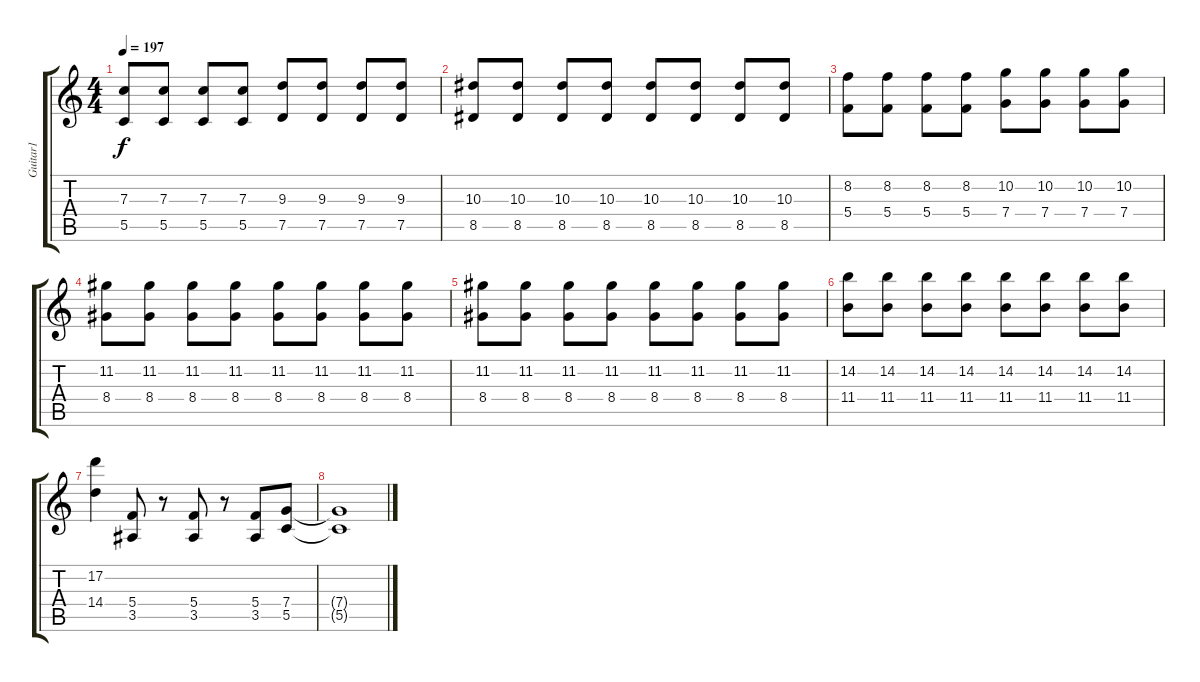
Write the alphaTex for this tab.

\track ("Guitar1" "Guitar1") {instrument distortionguitar}
\staff {score tabs}
\tuning (D4 A3 F3 C3 G2 C2) {hide}
\ts (4 4)
\tempo 197
\clef g2
\ks c
(7.3 5.5).8{dy f} (7.3 5.5).8 (7.3 5.5).8 (7.3 5.5).8 (9.3 7.5).8 (9.3 7.5).8 (9.3 7.5).8 (9.3 7.5).8 |
(10.3 8.5).8 (10.3 8.5).8 (10.3 8.5).8 (10.3 8.5).8 (10.3 8.5).8 (10.3 8.5).8 (10.3 8.5).8 (10.3 8.5).8 |
(8.2 5.4).8 (8.2 5.4).8 (8.2 5.4).8 (8.2 5.4).8 (10.2 7.4).8 (10.2 7.4).8 (10.2 7.4).8 (10.2 7.4).8 |
(11.2 8.4).8 (11.2 8.4).8 (11.2 8.4).8 (11.2 8.4).8 (11.2 8.4).8 (11.2 8.4).8 (11.2 8.4).8 (11.2 8.4).8 |
(11.2 8.4).8 (11.2 8.4).8 (11.2 8.4).8 (11.2 8.4).8 (11.2 8.4).8 (11.2 8.4).8 (11.2 8.4).8 (11.2 8.4).8 |
(14.2 11.4).8 (14.2 11.4).8 (14.2 11.4).8 (14.2 11.4).8 (14.2 11.4).8 (14.2 11.4).8 (14.2 11.4).8 (14.2 11.4).8 |
(17.2 14.4).4 (5.4 3.5).8 r.8 (5.4 3.5).8 r.8 (5.4 3.5).8 (7.4 5.5).8 |
(7.4{t} 5.5{t}).1
